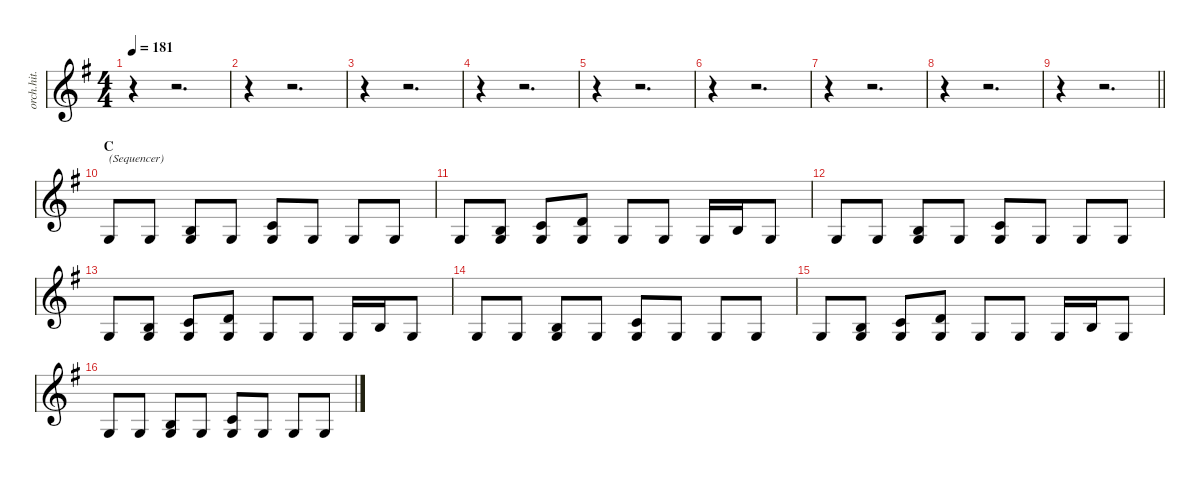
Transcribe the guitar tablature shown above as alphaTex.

\defaultSystemsLayout 4
\hideDynamics
\bracketExtendMode nobrackets
\track ("Synth II" "orch.hit.") {instrument orchestrahit}
\staff {score}
\tuning (E4 B3 G3 D3 A2 E2)
\ts (4 4)
\tempo 181
\clef g2
\ks g
r.4{dy f} r.2{d} |
r.4 r.2{d} |
r.4 r.2{d} |
r.4 r.2{d} |
r.4 r.2{d} |
r.4 r.2{d} |
r.4 r.2{d} |
r.4 r.2{d} |
\barLineRight lightlight
r.4 r.2{d} |
\section ("" "C")
0.3{acc forcenatural}.8{txt "(Sequencer)" instrument synthdrum} 0.3{acc forcenatural}.8 (0.2{acc forcenatural} 0.3{acc forcenatural}).8 0.3{acc forcenatural}.8 (1.2{acc forcenatural} 0.3{acc forcenatural}).8 0.3{acc forcenatural}.8 0.3{acc forcenatural}.8 0.3{acc forcenatural}.8 |
0.3{acc forcenatural}.8 (0.2{acc forcenatural} 0.3{acc forcenatural}).8 (1.2{acc forcenatural} 0.3{acc forcenatural}).8 (3.2{acc forcenatural} 0.3{acc forcenatural}).8 0.3{acc forcenatural}.8 0.3{acc forcenatural}.8 0.3{acc forcenatural}.16 0.2{acc forcenatural}.16 0.3{acc forcenatural}.8 |
0.3{acc forcenatural}.8 0.3{acc forcenatural}.8 (0.2{acc forcenatural} 0.3{acc forcenatural}).8 0.3{acc forcenatural}.8 (1.2{acc forcenatural} 0.3{acc forcenatural}).8 0.3{acc forcenatural}.8 0.3{acc forcenatural}.8 0.3{acc forcenatural}.8 |
0.3{acc forcenatural}.8 (0.2{acc forcenatural} 0.3{acc forcenatural}).8 (1.2{acc forcenatural} 0.3{acc forcenatural}).8 (3.2{acc forcenatural} 0.3{acc forcenatural}).8 0.3{acc forcenatural}.8 0.3{acc forcenatural}.8 0.3{acc forcenatural}.16 0.2{acc forcenatural}.16 0.3{acc forcenatural}.8 |
0.3{acc forcenatural}.8 0.3{acc forcenatural}.8 (0.2{acc forcenatural} 0.3{acc forcenatural}).8 0.3{acc forcenatural}.8 (1.2{acc forcenatural} 0.3{acc forcenatural}).8 0.3{acc forcenatural}.8 0.3{acc forcenatural}.8 0.3{acc forcenatural}.8 |
0.3{acc forcenatural}.8 (0.2{acc forcenatural} 0.3{acc forcenatural}).8 (1.2{acc forcenatural} 0.3{acc forcenatural}).8 (3.2{acc forcenatural} 0.3{acc forcenatural}).8 0.3{acc forcenatural}.8 0.3{acc forcenatural}.8 0.3{acc forcenatural}.16 0.2{acc forcenatural}.16 0.3{acc forcenatural}.8 |
0.3{acc forcenatural}.8 0.3{acc forcenatural}.8 (0.2{acc forcenatural} 0.3{acc forcenatural}).8 0.3{acc forcenatural}.8 (1.2{acc forcenatural} 0.3{acc forcenatural}).8 0.3{acc forcenatural}.8 0.3{acc forcenatural}.8 0.3{acc forcenatural}.8
